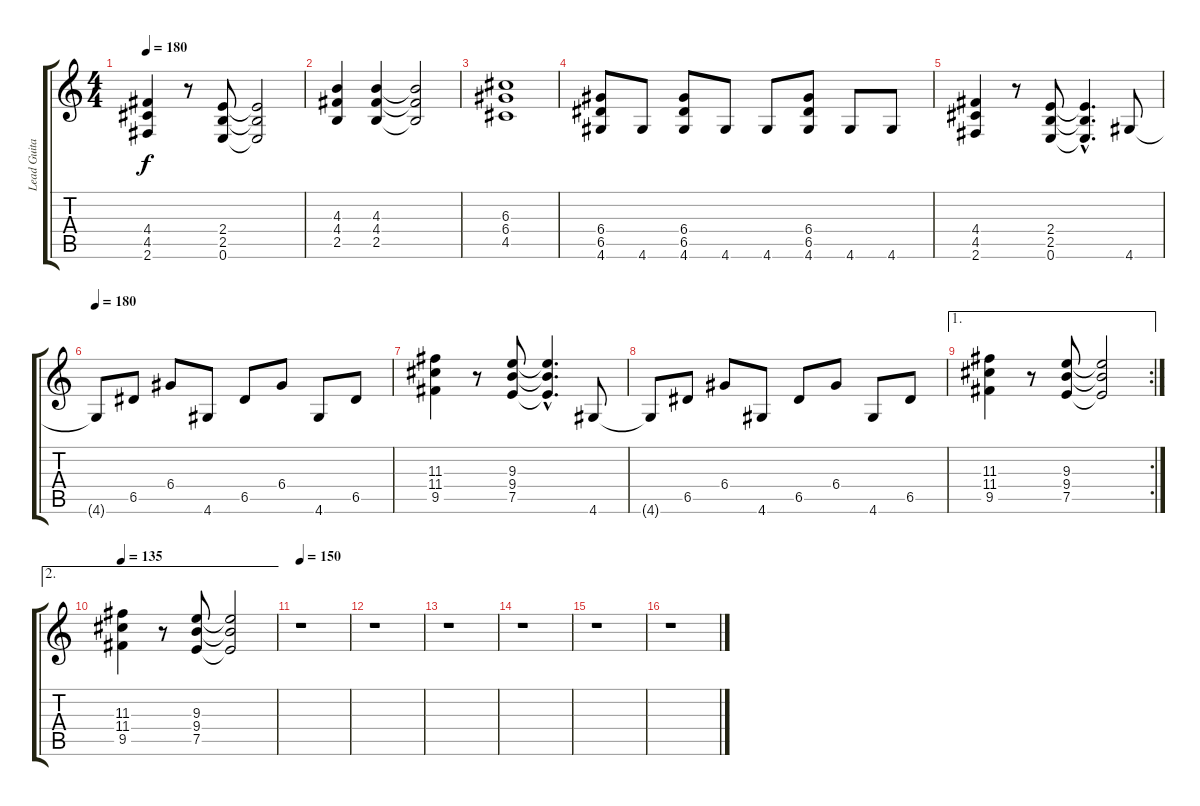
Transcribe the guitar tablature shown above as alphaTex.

\track ("Lead Guitar" "Lead Guita") {instrument overdrivenguitar}
\staff {score tabs}
\tuning (E4 B3 G3 D3 A2 E2) {hide}
\ts (4 4)
\tempo 180
\clef g2
\ks c
(4.4 4.5 2.6).4{dy f} r.8 (2.4 2.5 0.6).8 (2.4{t} 2.5{t} 0.6{t}).2 |
(4.3 4.4 2.5).4 (4.3 4.4 2.5).4 (4.3{t} 4.4{t} 2.5{t}).2 |
(6.3 6.4 4.5).1 |
(6.4 6.5 4.6).8 4.6.8 (6.4 6.5 4.6).8 4.6.8 4.6.8 (6.4 6.5 4.6).8 4.6.8 4.6.8 |
(4.4 4.5 2.6).4 r.8 (2.4 2.5 0.6).8 (2.4{hac t} 2.5{hac t} 0.6{hac t}).4{d} 4.6.8 |
\tempo 180
4.6{t}.8 6.5.8 6.4.8 4.6.8 6.5.8 6.4.8 4.6.8 6.5.8 |
(11.3 11.4 9.5).4 r.8 (9.3 9.4 7.5).8 (9.3{hac t} 9.4{hac t} 7.5{hac t}).4{d} 4.6.8 |
4.6{t}.8 6.5.8 6.4.8 4.6.8 6.5.8 6.4.8 4.6.8 6.5.8 |
\ae 1
\rc 2
(11.3 11.4 9.5).4 r.8 (9.3 9.4 7.5).8 (9.3{t} 9.4{t} 7.5{t}).2 |
\ae 2
\tempo 135
(11.3 11.4 9.5).4 r.8 (9.3 9.4 7.5).8 (9.3{t} 9.4{t} 7.5{t}).2 |
\tempo 150
r.1 |
r.1 |
r.1 |
r.1 |
r.1 |
r.1
